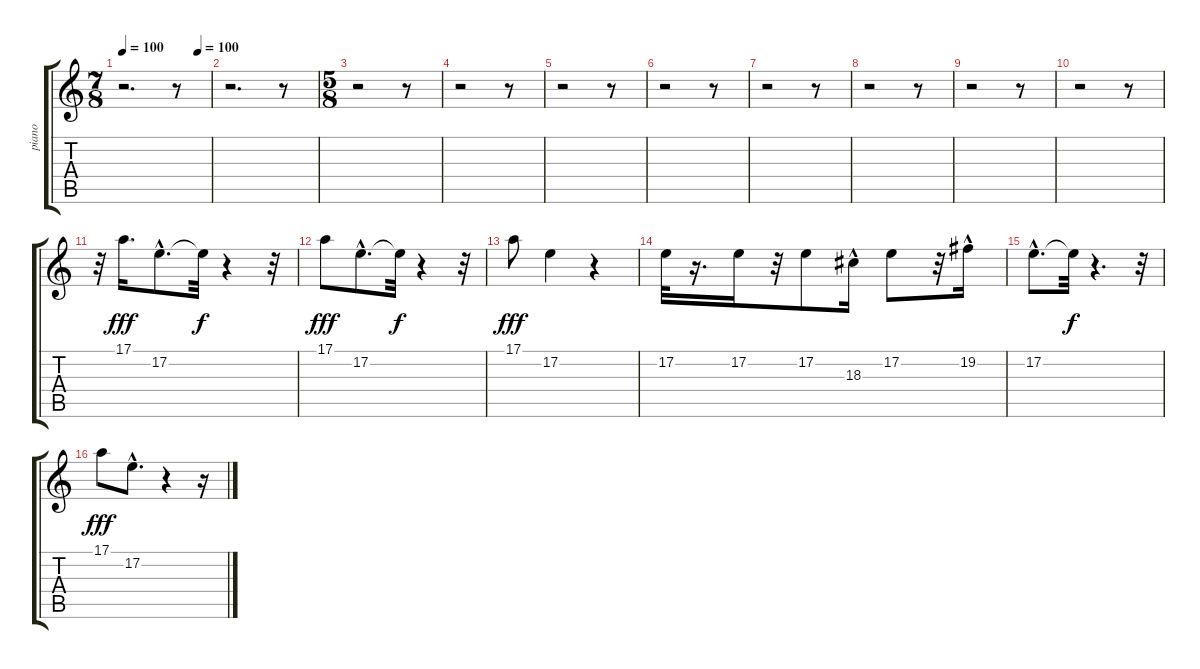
\track ("piano" "piano") {instrument acousticgrandpiano}
\staff {score tabs}
\tuning (E4 B3 G3 D3 A2 E2) {hide}
\ts (7 8)
\tempo 100
\tempo (100 0.8571428571428571)
\clef g2
\ks c
r.2{d dy fff} r.8 |
r.2{d} r.8 |
\ts (5 8)
r.2 r.8 |
r.2 r.8 |
r.2 r.8 |
r.2 r.8 |
r.2 r.8 |
r.2 r.8 |
r.2 r.8 |
r.2 r.8 |
r.32 17.1.16{d instrument altosax} 17.2{hac}.8{d} 17.2{t}.32{dy f} r.4 r.32 |
17.1.8{dy fff} 17.2{hac}.8{d} 17.2{t}.32{dy f} r.4 r.32 |
17.1.8{dy fff} 17.2.4 r.4 |
17.2.32 r.16{d} 17.2.16 r.32 17.2.8 18.3{hac}.16 17.2.8 r.32 19.2{hac}.16 |
17.2{hac}.8{d} 17.2{t}.32{dy f} r.4{d} r.32 |
17.1.8{dy fff} 17.2{hac}.8{d} r.4 r.16
